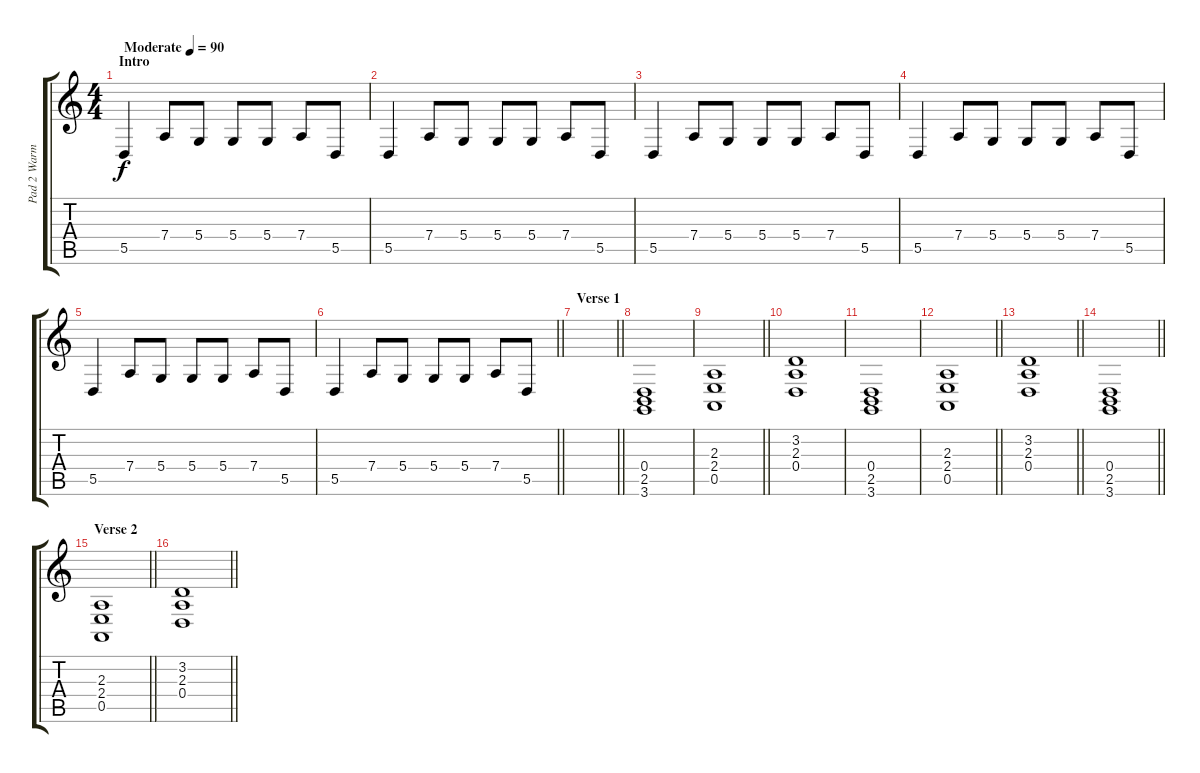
\track ("Pad 2 Warm" "Pad 2 Warm") {instrument pad2warm}
\staff {score tabs}
\tuning (E4 B3 G3 D3 A2 E2) {hide}
\ts (4 4)
\section ("" "Intro")
\tempo (90 "Moderate")
\clef g2
\ks c
5.5.4{dy f instrument pad2warm} 7.4.8 5.4.8 5.4.8 5.4.8 7.4.8 5.5.8 |
5.5.4 7.4.8 5.4.8 5.4.8 5.4.8 7.4.8 5.5.8 |
5.5.4 7.4.8 5.4.8 5.4.8 5.4.8 7.4.8 5.5.8 |
5.5.4 7.4.8 5.4.8 5.4.8 5.4.8 7.4.8 5.5.8 |
5.5.4 7.4.8 5.4.8 5.4.8 5.4.8 7.4.8 5.5.8 |
\barLineRight lightlight
5.5.4 7.4.8 5.4.8 5.4.8 5.4.8 7.4.8 5.5.8 |
\section ("" "Verse 1")
\barLineRight lightlight
|
\section ("" "")
(0.4 2.5 3.6).1{volume 6} |
\barLineRight lightlight
(2.3 2.4 0.5).1 |
(3.2 2.3 0.4).1 |
(0.4 2.5 3.6).1 |
\barLineRight lightlight
(2.3 2.4 0.5).1 |
\barLineRight lightlight
(3.2 2.3 0.4).1 |
\section ("" "")
\barLineRight lightlight
(0.4 2.5 3.6).1 |
\section ("" "Verse 2")
\barLineRight lightlight
(2.3 2.4 0.5).1 |
\barLineRight lightlight
(3.2 2.3 0.4).1
